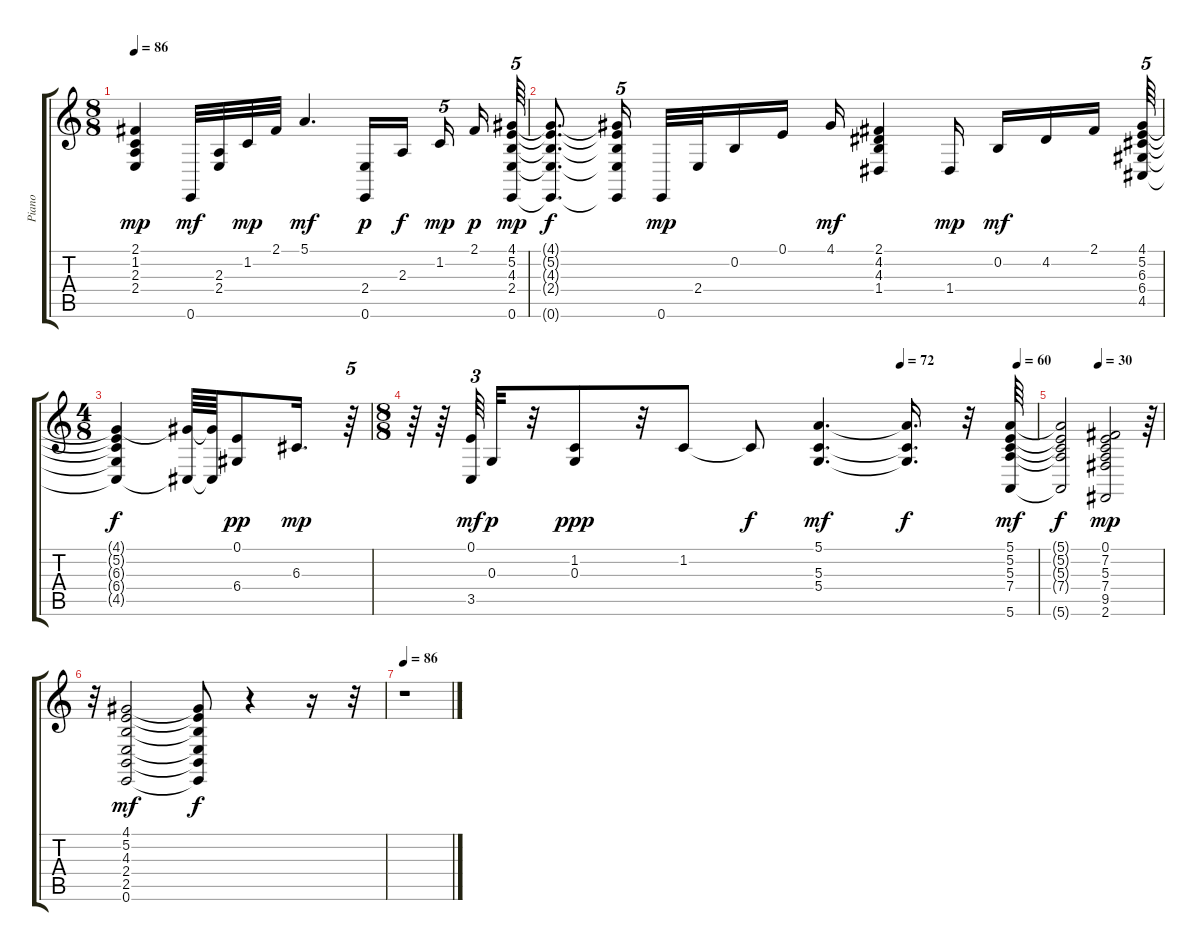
\track ("Piano" "Piano") {instrument brightacousticpiano}
\staff {score tabs}
\tuning (E4 B3 G3 D3 A2 E2) {hide}
\ts (8 8)
\tempo 86
\clef g2
\ks c
(2.1 1.2 2.3 2.4).4{dy mp} 0.6.32{dy mf} (2.3 2.4).32 1.2.32{dy mp} 2.1.32 5.1.4{d dy mf} (2.4 0.6).16{dy p} 2.3.16{dy f} 1.2.16{tu (5 4) dy mp} 2.1.16{dy p} (4.1 5.2 4.3 2.4 0.6).64{tu (5 4) dy mp} |
(4.1{t} 5.2{t} 4.3{t} 2.4{t} 0.6{t}).8{d dy f} (4.1{t} 5.2{t} 4.3{t} 2.4{t} 0.6{t}).16{tu (5 4)} 0.6.32{dy mp} 2.4.32 0.2.16 0.1.16 4.1.16{dy mf} (2.1 4.2 4.3 1.4).4 1.4.16{dy mp} 0.2.16{dy mf} 4.2.16 2.1.16 (4.1 5.2 6.3 6.4 4.5).64{tu (5 4)} |
\ts (4 8)
(4.1{t} 5.2{t} 6.3{t} 6.4{t} 4.5{t}).4{dy f} (4.1{t} 4.5{t}).64 (4.1{t} 4.5{t}).64 (0.1 6.4).8{dy pp} 6.3.16{d dy mp} r.64{tu (5 4)} |
\ts (8 8)
\tempo (72 0.78125)
\tempo (60 0.96875)
r.64 r.64 (0.1 3.5).64{tu (3 2) dy mf} 0.3.32{dy p} r.32 (1.2 0.3).8{dy ppp} r.32 1.2.8 1.2{t}.8{dy f} (5.1 5.3 5.4).4{d dy mf} (5.1{t} 5.3{t} 5.4{t}).16{d dy f} r.32 (5.1 5.2 5.3 7.4 5.6).64{dy mf} |
\tempo (30 0.375)
(5.1{t} 5.2{t} 5.3{t} 7.4{t} 5.6{t}).2{dy f} (0.1 7.2 5.3 7.4 9.5 2.6).2{dy mp} r.64 |
r.32 (4.1 5.2 4.3 2.4 2.5 0.6).2{dy mf} (4.1{t} 5.2{t} 4.3{t} 2.4{t} 2.5{t} 0.6{t}).8{dy f} r.4 r.16 r.32 |
\tempo 86
r.1
